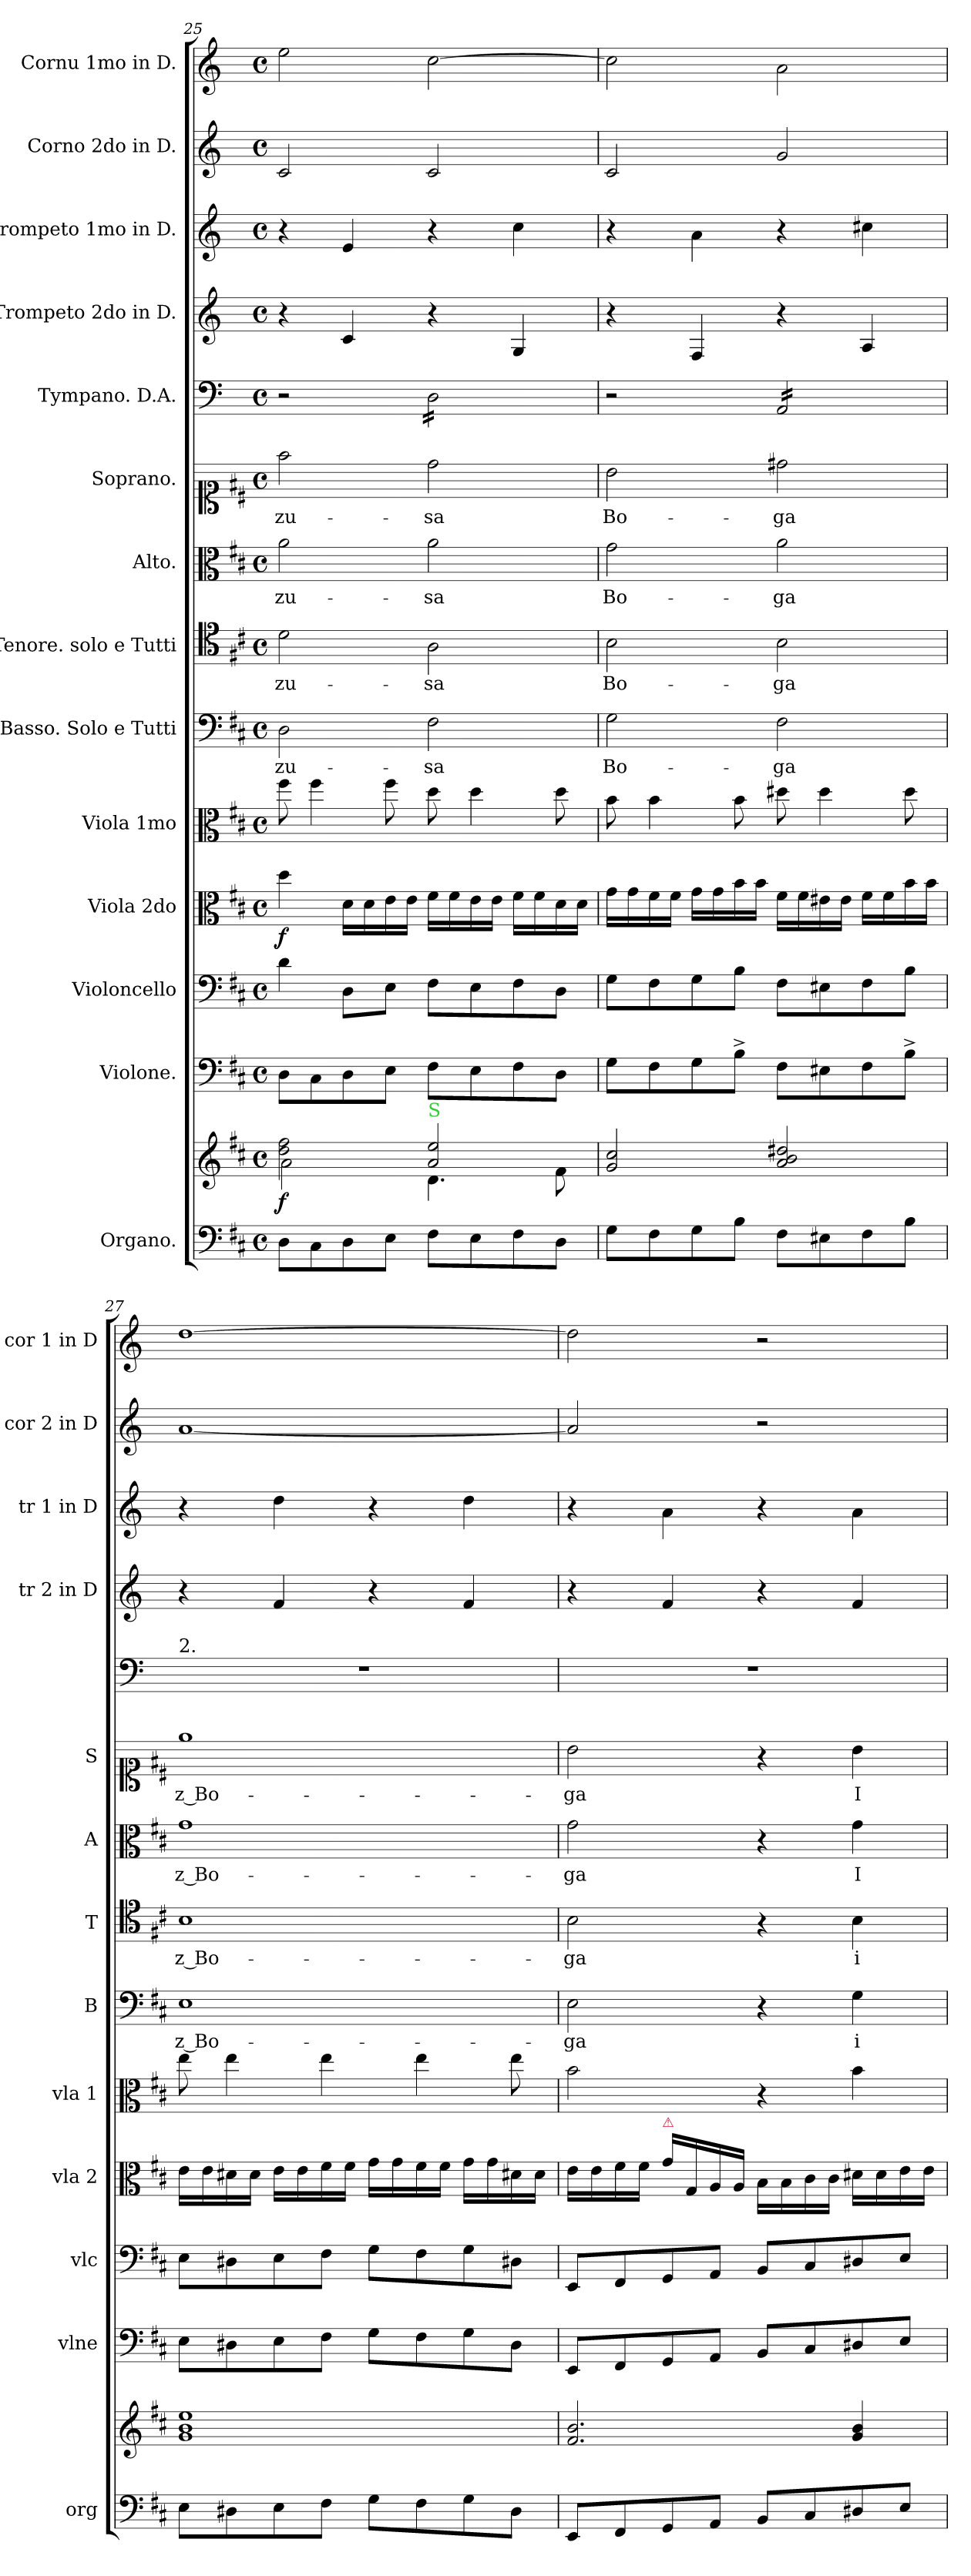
**kern	**kern	**dynam	**kern	**dynam	**kern	**kern	**dynam	**kern	**kern	**text	**dynam	**kern	**text	**kern	**text	**dynam	**kern	**text	**kern	**kern	**kern	**kern	**kern
*part14	*part14	*part14	*part13	*part13	*part12	*part11	*part11	*part10	*part9	*part9	*part9	*part8	*part8	*part7	*part7	*part7	*part6	*part6	*part5	*part4	*part3	*part2	*part1
*staff15	*staff14	*staff14/15	*staff13	*staff13	*staff12	*staff11	*staff11	*staff10	*staff9	*staff9	*staff9	*staff8	*staff8	*staff7	*staff7	*staff7	*staff6	*staff6	*staff5	*staff4	*staff3	*staff2	*staff1
*I"Organo.	*	*	*I"Violone.	*	*I"Violoncello	*I"Viola 2do	*	*I"Viola 1mo	*I"Basso. Solo e Tutti	*	*	*I"Tenore. solo e Tutti	*	*I"Alto.	*	*	*I"Soprano.	*	*I"Tympano. D.A.	*I"Trompeto 2do in D.	*I"Trompeto 1mo in D.	*I"Corno 2do in D.	*I"Cornu 1mo in D.
*I'org	*	*	*I'vlne	*	*I'vlc	*I'vla 2	*	*I'vla 1	*I'B	*	*	*I'T	*	*I'A	*	*	*I'S	*	*	*I'tr 2 in D	*I'tr 1 in D	*I'cor 2 in D	*I'cor 1 in D
*clefF4	*clefG2	*	*clefF4	*	*clefF4	*clefC3	*	*clefC3	*clefF4	*	*	*clefC4	*	*clefC3	*	*	*clefC1	*	*clefF4	*clefG2	*clefG2	*clefG2	*clefG2
*	*	*	*ITrd8c12	*	*	*	*	*	*	*	*	*	*	*	*	*	*	*	*	*ITrd-1c-2	*ITrd-1c-2	*ITrd-1c-2	*ITrd-1c-2
*k[f#c#]	*k[f#c#]	*	*k[f#c#]	*	*k[f#c#]	*k[f#c#]	*	*k[f#c#]	*k[f#c#]	*	*	*k[f#c#]	*	*k[f#c#]	*	*	*k[f#c#]	*	*k[]	*k[f#c#]	*k[f#c#]	*k[f#c#]	*k[f#c#]
*M2/2	*M2/2	*	*M2/2	*	*M2/2	*M2/2	*	*M2/2	*M2/2	*	*	*M2/2	*	*M2/2	*	*	*M2/2	*	*M2/2	*M2/2	*M2/2	*M2/2	*M2/2
*met(c)	*met(c)	*	*met(c)	*	*met(c)	*met(c)	*	*met(c)	*met(c)	*	*	*met(c)	*	*met(c)	*	*	*met(c)	*	*met(c)	*met(c)	*met(c)	*met(c)	*met(c)
=25	=25	=25	=25	=25	=25	=25	=25	=25	=25	=25	=25	=25	=25	=25	=25	=25	=25	=25	=25	=25	=25	=25	=25
*	*^	*	*	*	*	*	*	*	*	*	*	*	*	*	*	*	*	*	*	*	*	*	*
!	!	!	!	!	!LO:DY:a	!	!	!LO:DY:b	!	!	!	!LO:DY:a	!	!	!	!	!LO:DY:a	!	!	!	!	!	!	!
8D\L	2dd\ 2ff#\	2a\	f	8DD\L	f&colon;	4d\	4dd\	f	8ff#\	2D\	-zu-	f&colon;	2d\	-zu-	2a\	-zu-	fo.	2ff#\	-zu-	2r	4r	4r	2d/	2ff#\
8C#\	.	.	.	8CC#\	.	.	.	.	4ff#\	.	.	.	.	.	.	.	.	.	.	.	.	.	.	.
8D\	.	.	.	8DD\	.	8D\L	16d\LL	.	.	.	.	.	.	.	.	.	.	.	.	.	4d/	4f#/	.	.
.	.	.	.	.	.	.	16d\	.	.	.	.	.	.	.	.	.	.	.	.	.	.	.	.	.
8E\J	.	.	.	8EE\J	.	8E\J	16e\	.	8ff#\	.	.	.	.	.	.	.	.	.	.	.	.	.	.	.
.	.	.	.	.	.	.	16e\JJ	.	.	.	.	.	.	.	.	.	.	.	.	.	.	.	.	.
!	!LO:TX:a:color=limegreen:t=S	!	!	!	!	!	!	!	!	!	!	!	!	!	!	!	!	!	!	!	!	!	!	!
*	*	*	*	*	*	*	*	*	*	*	*	*	*	*	*	*	*	*	*	*tremolo	*	*	*	*
8F#\L	2a/ 2ee/	4.d\	.	8FF#\L	.	8F#\L	16f#\LL	.	8dd\	2F#\	-sa	.	2A\	-sa	2a\	-sa	.	2dd\	-sa	16D\LL	4r	4r	2d/	[2dd\
.	.	.	.	.	.	.	16f#\	.	.	.	.	.	.	.	.	.	.	.	.	16D\	.	.	.	.
8E\	.	.	.	8EE\	.	8E\	16e\	.	4dd\	.	.	.	.	.	.	.	.	.	.	16D\	.	.	.	.
.	.	.	.	.	.	.	16e\JJ	.	.	.	.	.	.	.	.	.	.	.	.	16D\	.	.	.	.
8F#\	.	.	.	8FF#\	.	8F#\	16f#\LL	.	.	.	.	.	.	.	.	.	.	.	.	16D\	4A/	4dd\	.	.
.	.	.	.	.	.	.	16f#\	.	.	.	.	.	.	.	.	.	.	.	.	16D\	.	.	.	.
8D\J	.	8f#\	.	8DD\J	.	8D\J	16d\	.	8dd\	.	.	.	.	.	.	.	.	.	.	16D\	.	.	.	.
.	.	.	.	.	.	.	16d\JJ	.	.	.	.	.	.	.	.	.	.	.	.	16D\JJ	.	.	.	.
*	*v	*v	*	*	*	*	*	*	*	*	*	*	*	*	*	*	*	*	*	*	*	*	*	*
=26	=26	=26	=26	=26	=26	=26	=26	=26	=26	=26	=26	=26	=26	=26	=26	=26	=26	=26	=26	=26	=26	=26	=26
8G\L	2g/ 2cc#/	.	8GG\L	.	8G\L	16g\LL	.	8b\	2G\	Bo-	.	2B\	Bo-	2g\	Bo-	.	2b\	Bo-	2r	4r	4r	2d/	2dd\]
.	.	.	.	.	.	16g\	.	.	.	.	.	.	.	.	.	.	.	.	.	.	.	.	.
8F#\	.	.	8FF#\	.	8F#\	16f#\	.	4b\	.	.	.	.	.	.	.	.	.	.	.	.	.	.	.
.	.	.	.	.	.	16f#\JJ	.	.	.	.	.	.	.	.	.	.	.	.	.	.	.	.	.
8G\	.	.	8GG\	.	8G\	16g\LL	.	.	.	.	.	.	.	.	.	.	.	.	.	4G/	4b\	.	.
.	.	.	.	.	.	16g\	.	.	.	.	.	.	.	.	.	.	.	.	.	.	.	.	.
8B\J	.	.	8BB^\J	.	8B\J	16b\	.	8b\	.	.	.	.	.	.	.	.	.	.	.	.	.	.	.
.	.	.	.	.	.	16b\JJ	.	.	.	.	.	.	.	.	.	.	.	.	.	.	.	.	.
8F#\L	2a/ 2b/ 2dd#X/	.	8FF#\L	.	8F#\L	16f#\LL	.	8dd#X\	2F#\	-ga	.	2B\	-ga	2a\	-ga	.	2dd#X\	-ga	16AA/LL	4r	4r	2a/	2b\
.	.	.	.	.	.	16f#\	.	.	.	.	.	.	.	.	.	.	.	.	16AA/	.	.	.	.
8E#X\	.	.	8EE#X\	.	8E#X\	16e#X\	.	4dd#\	.	.	.	.	.	.	.	.	.	.	16AA/	.	.	.	.
.	.	.	.	.	.	16e#\JJ	.	.	.	.	.	.	.	.	.	.	.	.	16AA/	.	.	.	.
8F#\	.	.	8FF#\	.	8F#\	16f#\LL	.	.	.	.	.	.	.	.	.	.	.	.	16AA/	4B/	4dd#X\	.	.
.	.	.	.	.	.	16f#\	.	.	.	.	.	.	.	.	.	.	.	.	16AA/	.	.	.	.
8B\J	.	.	8BB^\J	.	8B\J	16b\	.	8dd#\	.	.	.	.	.	.	.	.	.	.	16AA/	.	.	.	.
.	.	.	.	.	.	16b\JJ	.	.	.	.	.	.	.	.	.	.	.	.	16AA/JJ	.	.	.	.
*	*	*	*	*	*	*	*	*	*	*	*	*	*	*	*	*	*	*	*Xtremolo	*	*	*	*
=27	=27	=27	=27	=27	=27	=27	=27	=27	=27	=27	=27	=27	=27	=27	=27	=27	=27	=27	=27	=27	=27	=27	=27
!	!	!	!	!	!	!	!	!	!	!	!	!	!	!	!	!	!	!	!LO:TX:a:t=2.	!	!	!	!
8E\L	1g 1b 1ee	.	8EE\L	.	8E\L	16e\LL	.	8ee\	1E	z Bo-	.	1B	z Bo-	1g	z Bo-	.	1ee	z Bo-	1r	4r	4r	[1b	[1ee
.	.	.	.	.	.	16e\	.	.	.	.	.	.	.	.	.	.	.	.	.	.	.	.	.
8D#X\	.	.	8DD#X\	.	8D#X\	16d#X\	.	4ee\	.	.	.	.	.	.	.	.	.	.	.	.	.	.	.
.	.	.	.	.	.	16d#\JJ	.	.	.	.	.	.	.	.	.	.	.	.	.	.	.	.	.
8E\	.	.	8EE\	.	8E\	16e\LL	.	.	.	.	.	.	.	.	.	.	.	.	.	4g/	4ee\	.	.
.	.	.	.	.	.	16e\	.	.	.	.	.	.	.	.	.	.	.	.	.	.	.	.	.
8F#\J	.	.	8FF#\J	.	8F#\J	16f#\	.	4ee\	.	.	.	.	.	.	.	.	.	.	.	.	.	.	.
.	.	.	.	.	.	16f#\JJ	.	.	.	.	.	.	.	.	.	.	.	.	.	.	.	.	.
8G\L	.	.	8GG\L	.	8G\L	16g\LL	.	.	.	.	.	.	.	.	.	.	.	.	.	4r	4r	.	.
.	.	.	.	.	.	16g\	.	.	.	.	.	.	.	.	.	.	.	.	.	.	.	.	.
8F#\	.	.	8FF#\	.	8F#\	16f#\	.	4ee\	.	.	.	.	.	.	.	.	.	.	.	.	.	.	.
.	.	.	.	.	.	16f#\JJ	.	.	.	.	.	.	.	.	.	.	.	.	.	.	.	.	.
8G\	.	.	8GG\	.	8G\	16g\LL	.	.	.	.	.	.	.	.	.	.	.	.	.	4g/	4ee\	.	.
.	.	.	.	.	.	16g\	.	.	.	.	.	.	.	.	.	.	.	.	.	.	.	.	.
8D#\J	.	.	8DD#\J	.	8D#X\J	16d#X\	.	8ee\	.	.	.	.	.	.	.	.	.	.	.	.	.	.	.
.	.	.	.	.	.	16d#\JJ	.	.	.	.	.	.	.	.	.	.	.	.	.	.	.	.	.
=28	=28	=28	=28	=28	=28	=28	=28	=28	=28	=28	=28	=28	=28	=28	=28	=28	=28	=28	=28	=28	=28	=28	=28
8EE/L	2.f#/ 2.b/	.	8EEE/L	.	8EE/L	16e\LL	.	2b\	2E\	-ga	.	2B\	-ga	2g\	-ga	.	2b\	-ga	1r	4r	4r	2b/]	2ee\]
.	.	.	.	.	.	16e\	.	.	.	.	.	.	.	.	.	.	.	.	.	.	.	.	.
8FF#/	.	.	8FFF#/	.	8FF#/	16f#\	.	.	.	.	.	.	.	.	.	.	.	.	.	.	.	.	.
.	.	.	.	.	.	16f#\JJ	.	.	.	.	.	.	.	.	.	.	.	.	.	.	.	.	.
!	!	!	!	!	!	!LO:TX:a:color=crimson:t=⚠	!	!	!	!	!	!	!	!	!	!	!	!	!	!	!	!	!
8GG/	.	.	8GGG/	.	8GG/	16g\LL	.	.	.	.	.	.	.	.	.	.	.	.	.	4g/	4b\	.	.
.	.	.	.	.	.	16G/	.	.	.	.	.	.	.	.	.	.	.	.	.	.	.	.	.
8AA/J	.	.	8AAA/J	.	8AA/J	16A/	.	.	.	.	.	.	.	.	.	.	.	.	.	.	.	.	.
.	.	.	.	.	.	16A/JJ	.	.	.	.	.	.	.	.	.	.	.	.	.	.	.	.	.
8BB/L	.	.	8BBB/L	.	8BB/L	16B\LL	.	4r	4r	.	.	4r	.	4r	.	.	4r	.	.	4r	4r	2r	2r
.	.	.	.	.	.	16B\	.	.	.	.	.	.	.	.	.	.	.	.	.	.	.	.	.
8C#/	.	.	8CC#/	.	8C#/	16c#\	.	.	.	.	.	.	.	.	.	.	.	.	.	.	.	.	.
.	.	.	.	.	.	16c#\JJ	.	.	.	.	.	.	.	.	.	.	.	.	.	.	.	.	.
8D#X/	4g/ 4b/	.	8DD#X/	.	8D#X/	16d#X\LL	.	4b\	4G\	i	.	4B\	i	4g\	I	.	4b\	I	.	4g/	4b\	.	.
.	.	.	.	.	.	16d#\	.	.	.	.	.	.	.	.	.	.	.	.	.	.	.	.	.
8E/J	.	.	8EE/J	.	8E/J	16e\	.	.	.	.	.	.	.	.	.	.	.	.	.	.	.	.	.
.	.	.	.	.	.	16e\JJ	.	.	.	.	.	.	.	.	.	.	.	.	.	.	.	.	.
=	=	=	=	=	=	=	=	=	=	=	=	=	=	=	=	=	=	=	=	=	=	=	=
*-	*-	*-	*-	*-	*-	*-	*-	*-	*-	*-	*-	*-	*-	*-	*-	*-	*-	*-	*-	*-	*-	*-	*-
